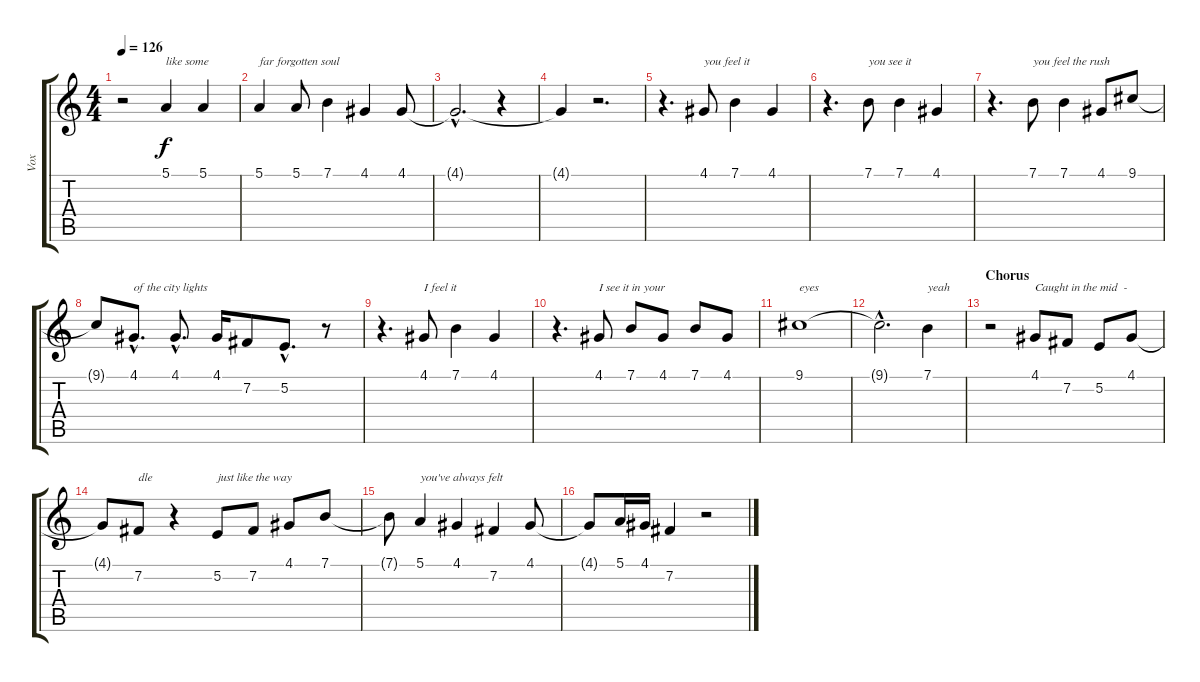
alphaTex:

\track ("Vox" "Vox") {instrument violin}
\staff {score tabs}
\tuning (E4 B3 G3 D3 A2 E2) {hide}
\ts (4 4)
\tempo 126
\clef g2
\ks c
r.2{dy f} 5.1.4{txt "like some"} 5.1.4 |
5.1.4{txt "far forgotten soul"} 5.1.8 7.1.4 4.1.4 4.1.8 |
4.1{hac t}.2{d} r.4 |
4.1{t}.4 r.2{d} |
r.4{d} 4.1.8{txt "you feel it"} 7.1.4 4.1.4 |
r.4{d} 7.1.8{txt "you see it"} 7.1.4 4.1.4 |
r.4{d} 7.1.8{txt "you feel the rush"} 7.1.4 4.1.8 9.1.8 |
9.1{t}.8 4.1{hac}.8{d txt "of the city lights"} 4.1{hac}.8{d} 4.1.16 7.2.8 5.2{hac}.8{d} r.8 |
r.4{d} 4.1.8{txt "I feel it"} 7.1.4 4.1.4 |
r.4{d} 4.1.8{txt "I see it in your"} 7.1.8 4.1.8 7.1.8 4.1.8 |
9.1.1{txt "eyes"} |
9.1{hac t}.2{d} 7.1.4{txt "yeah"} |
\section ("" "Chorus")
r.2 4.1.8{txt "Caught in the mid  -"} 7.2.8 5.2.8 4.1.8 |
4.1{t}.8 7.2.8{txt "dle"} r.4 5.2.8{txt "just like the way"} 7.2.8 4.1.8 7.1.8 |
7.1{t}.8 5.1.4{txt "you've always felt"} 4.1.4 7.2.4 4.1.8 |
4.1{t}.8 5.1.16 4.1.16 7.2.4 r.2
